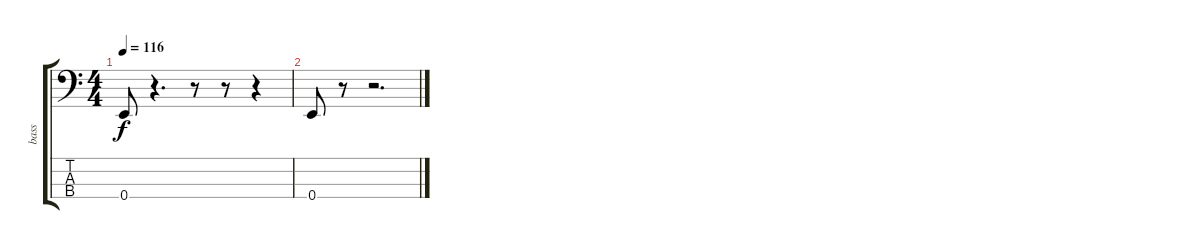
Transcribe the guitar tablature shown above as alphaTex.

\track ("bass" "bass") {instrument electricbassfinger}
\staff {score tabs}
\tuning (G2 D2 A1 E1) {hide}
\ts (4 4)
\tempo 116
\clef f4
\ks c
0.4.8{dy f} r.4{d} r.8 r.8 r.4 |
0.4.8 r.8 r.2{d}
